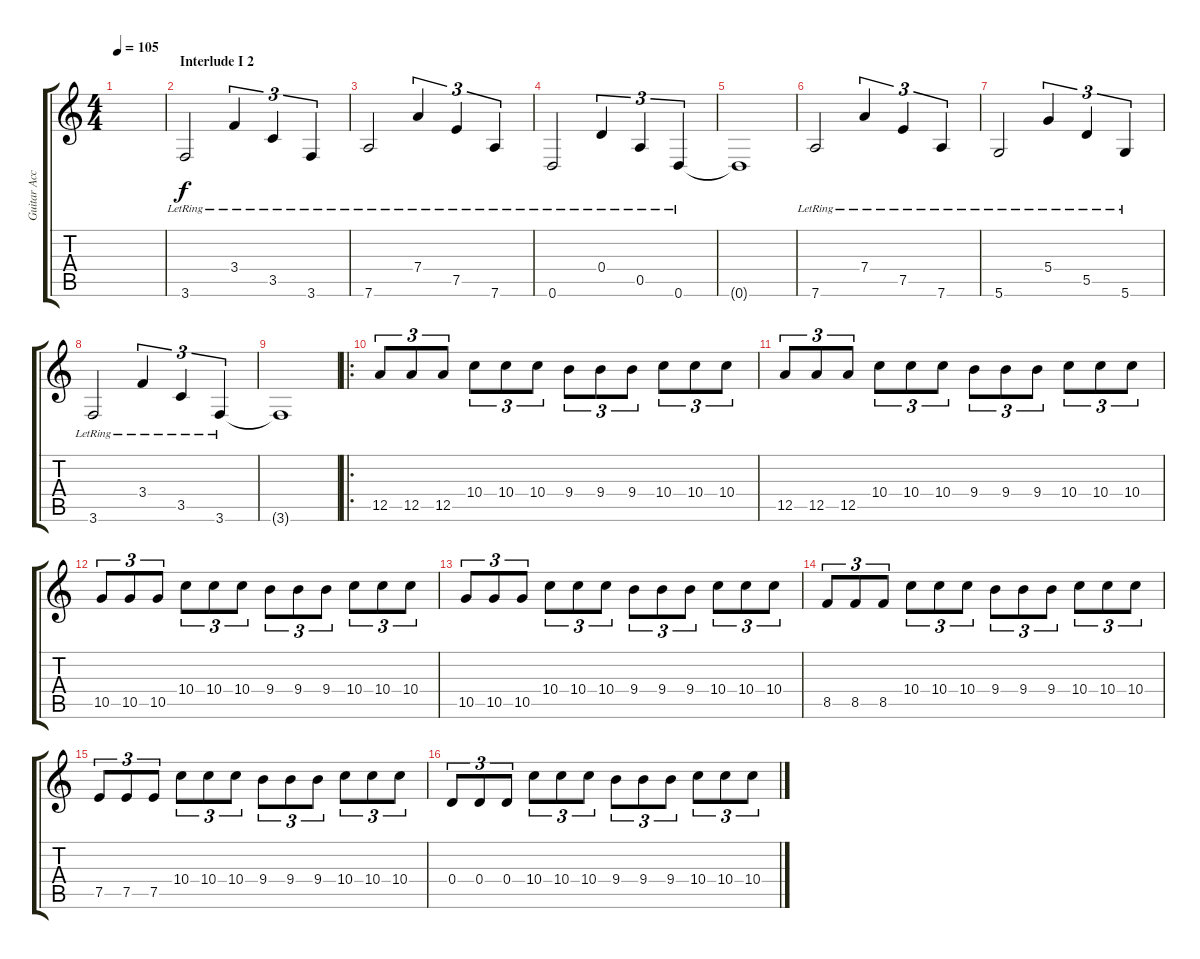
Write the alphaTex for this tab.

\track ("Guitar Accoustic" "Guitar Acc") {instrument acousticguitarsteel}
\staff {score tabs}
\tuning (E4 B3 G3 D3 A2 D2) {hide}
\ts (4 4)
\tempo 105
\clef g2
\ks c
|
\section ("" "Interlude I 2")
3.6{lr}.2 3.4{lr}.4{tu (3 2)} 3.5{lr}.4{tu (3 2)} 3.6{lr}.4{tu (3 2)} |
7.6{lr}.2 7.4{lr}.4{tu (3 2)} 7.5{lr}.4{tu (3 2)} 7.6{lr}.4{tu (3 2)} |
0.6{lr}.2 0.4{lr}.4{tu (3 2)} 0.5{lr}.4{tu (3 2)} 0.6{lr}.4{tu (3 2)} |
0.6{t}.1 |
7.6{lr}.2 7.4{lr}.4{tu (3 2)} 7.5{lr}.4{tu (3 2)} 7.6{lr}.4{tu (3 2)} |
5.6{lr}.2 5.4{lr}.4{tu (3 2)} 5.5{lr}.4{tu (3 2)} 5.6{lr}.4{tu (3 2)} |
3.6{lr}.2 3.4{lr}.4{tu (3 2)} 3.5{lr}.4{tu (3 2)} 3.6{lr}.4{tu (3 2)} |
3.6{t}.1 |
\ro
12.5.8{tu (3 2)} 12.5.8{tu (3 2)} 12.5.8{tu (3 2)} 10.4.8{tu (3 2)} 10.4.8{tu (3 2)} 10.4.8{tu (3 2)} 9.4.8{tu (3 2)} 9.4.8{tu (3 2)} 9.4.8{tu (3 2)} 10.4.8{tu (3 2)} 10.4.8{tu (3 2)} 10.4.8{tu (3 2)} |
12.5.8{tu (3 2)} 12.5.8{tu (3 2)} 12.5.8{tu (3 2)} 10.4.8{tu (3 2)} 10.4.8{tu (3 2)} 10.4.8{tu (3 2)} 9.4.8{tu (3 2)} 9.4.8{tu (3 2)} 9.4.8{tu (3 2)} 10.4.8{tu (3 2)} 10.4.8{tu (3 2)} 10.4.8{tu (3 2)} |
10.5.8{tu (3 2)} 10.5.8{tu (3 2)} 10.5.8{tu (3 2)} 10.4.8{tu (3 2)} 10.4.8{tu (3 2)} 10.4.8{tu (3 2)} 9.4.8{tu (3 2)} 9.4.8{tu (3 2)} 9.4.8{tu (3 2)} 10.4.8{tu (3 2)} 10.4.8{tu (3 2)} 10.4.8{tu (3 2)} |
10.5.8{tu (3 2)} 10.5.8{tu (3 2)} 10.5.8{tu (3 2)} 10.4.8{tu (3 2)} 10.4.8{tu (3 2)} 10.4.8{tu (3 2)} 9.4.8{tu (3 2)} 9.4.8{tu (3 2)} 9.4.8{tu (3 2)} 10.4.8{tu (3 2)} 10.4.8{tu (3 2)} 10.4.8{tu (3 2)} |
8.5.8{tu (3 2)} 8.5.8{tu (3 2)} 8.5.8{tu (3 2)} 10.4.8{tu (3 2)} 10.4.8{tu (3 2)} 10.4.8{tu (3 2)} 9.4.8{tu (3 2)} 9.4.8{tu (3 2)} 9.4.8{tu (3 2)} 10.4.8{tu (3 2)} 10.4.8{tu (3 2)} 10.4.8{tu (3 2)} |
7.5.8{tu (3 2)} 7.5.8{tu (3 2)} 7.5.8{tu (3 2)} 10.4.8{tu (3 2)} 10.4.8{tu (3 2)} 10.4.8{tu (3 2)} 9.4.8{tu (3 2)} 9.4.8{tu (3 2)} 9.4.8{tu (3 2)} 10.4.8{tu (3 2)} 10.4.8{tu (3 2)} 10.4.8{tu (3 2)} |
0.4.8{tu (3 2)} 0.4.8{tu (3 2)} 0.4.8{tu (3 2)} 10.4.8{tu (3 2)} 10.4.8{tu (3 2)} 10.4.8{tu (3 2)} 9.4.8{tu (3 2)} 9.4.8{tu (3 2)} 9.4.8{tu (3 2)} 10.4.8{tu (3 2)} 10.4.8{tu (3 2)} 10.4.8{tu (3 2)}
